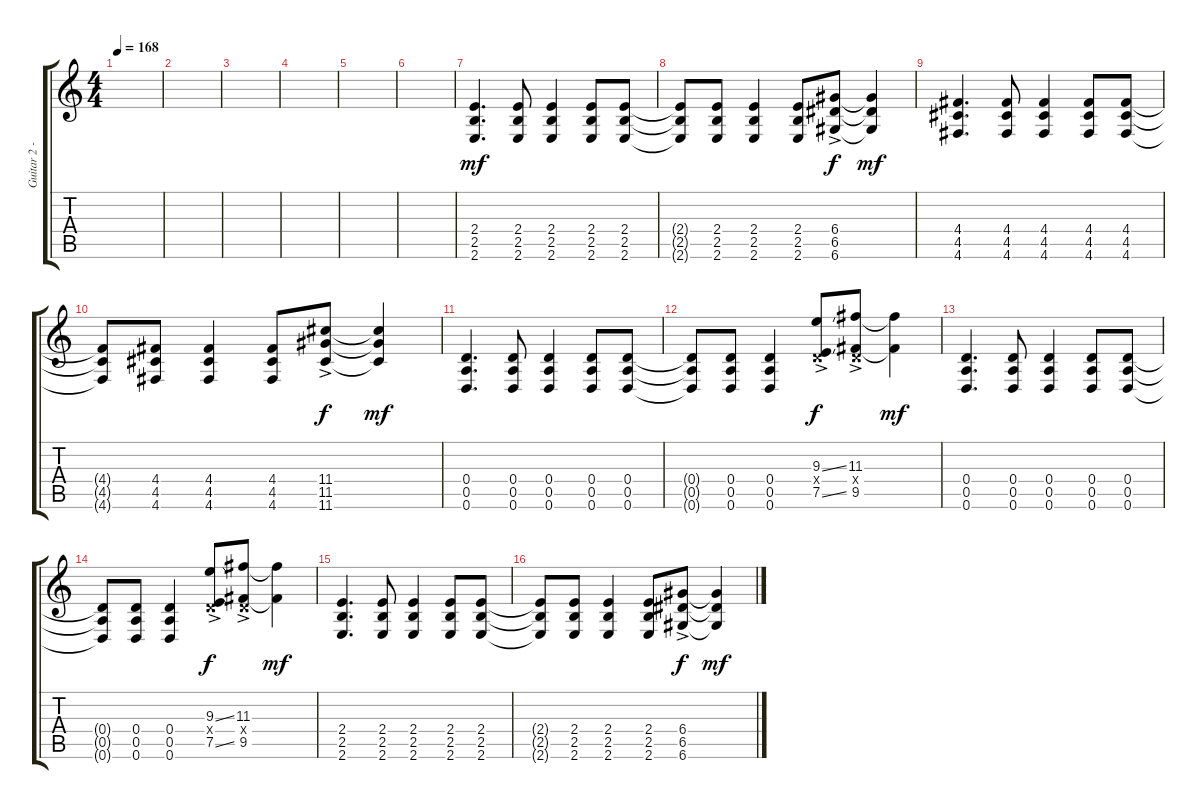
\track ("Guitar 2 - Doubled" "Guitar 2 -") {instrument overdrivenguitar}
\staff {score tabs}
\tuning (E4 B3 G3 D3 A2 D2) {hide}
\ts (4 4)
\tempo 168
\clef g2
\ks c
|
|
|
|
|
|
(2.4 2.5 2.6).4{d dy mf volume 15 instrument distortionguitar} (2.4 2.5 2.6).8 (2.4 2.5 2.6).4 (2.4 2.5 2.6).8 (2.4 2.5 2.6).8 |
(2.4{t} 2.5{t} 2.6{t}).8 (2.4 2.5 2.6).8 (2.4 2.5 2.6).4 (2.4 2.5 2.6).8 (6.4{ac} 6.5{ac} 6.6{ac}).8{dy f} (6.4{t} 6.5{t} 6.6{t}).4{dy mf} |
(4.4 4.5 4.6).4{d} (4.4 4.5 4.6).8 (4.4 4.5 4.6).4 (4.4 4.5 4.6).8 (4.4 4.5 4.6).8 |
(4.4{t} 4.5{t} 4.6{t}).8 (4.4 4.5 4.6).8 (4.4 4.5 4.6).4 (4.4 4.5 4.6).8 (11.4{ac} 11.5{ac} 11.6{ac}).8{dy f} (11.4{t} 11.5{t} 11.6{t}).4{dy mf} |
(0.4 0.5 0.6).4{d} (0.4 0.5 0.6).8 (0.4 0.5 0.6).4 (0.4 0.5 0.6).8 (0.4 0.5 0.6).8 |
(0.4{t} 0.5{t} 0.6{t}).8 (0.4 0.5 0.6).8 (0.4 0.5 0.6).4 (9.3{ss ac} 0.4{x} 7.5{ss ac}).8{dy f} (11.3{ac} 0.4{x} 9.5{ac}).8 (11.3{t} 9.5{t}).4{dy mf} |
(0.4 0.5 0.6).4{d} (0.4 0.5 0.6).8 (0.4 0.5 0.6).4 (0.4 0.5 0.6).8 (0.4 0.5 0.6).8 |
(0.4{t} 0.5{t} 0.6{t}).8 (0.4 0.5 0.6).8 (0.4 0.5 0.6).4 (9.3{ss ac} 0.4{x} 7.5{ss ac}).8{dy f} (11.3{ac} 0.4{x} 9.5{ac}).8 (11.3{t} 9.5{t}).4{dy mf} |
(2.4 2.5 2.6).4{d volume 15 instrument distortionguitar} (2.4 2.5 2.6).8 (2.4 2.5 2.6).4 (2.4 2.5 2.6).8 (2.4 2.5 2.6).8 |
(2.4{t} 2.5{t} 2.6{t}).8 (2.4 2.5 2.6).8 (2.4 2.5 2.6).4 (2.4 2.5 2.6).8 (6.4{ac} 6.5{ac} 6.6{ac}).8{dy f} (6.4{t} 6.5{t} 6.6{t}).4{dy mf}
